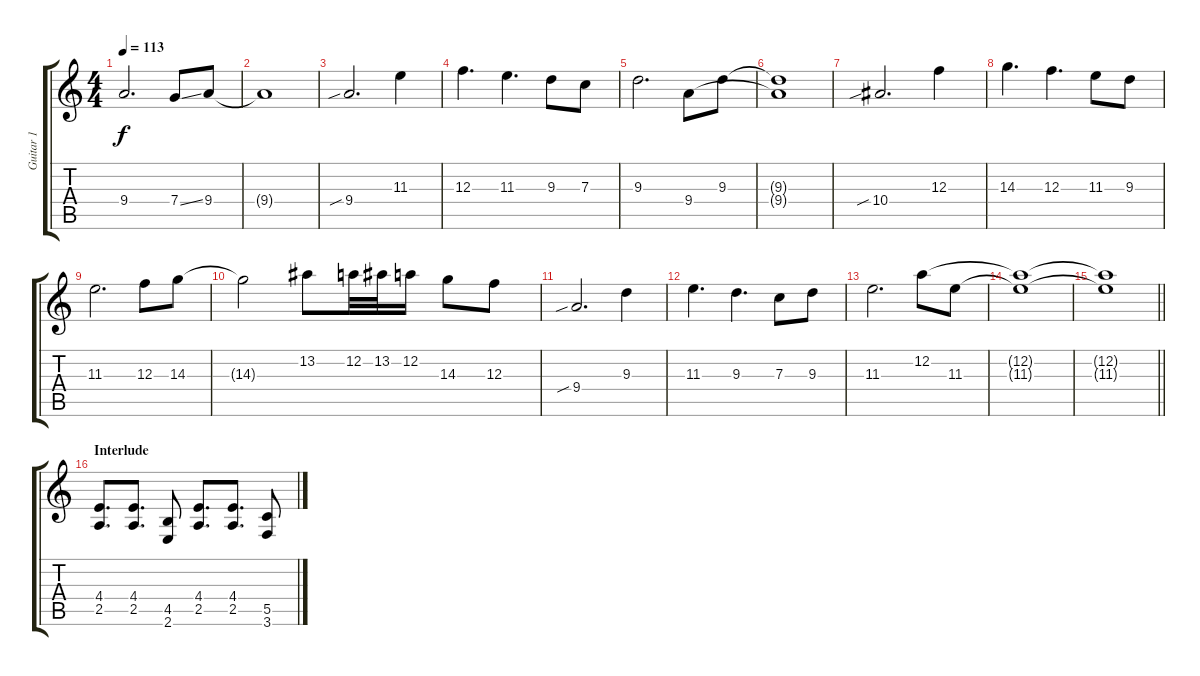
\track ("Guitar 1" "Guitar 1") {instrument distortionguitar}
\staff {score tabs}
\tuning (D4 A3 F3 C3 G2 D2) {hide}
\ts (4 4)
\tempo 113
\clef g2
\ks c
9.4.2{d dy f} 7.4{ss}.8 9.4.8 |
9.4{t}.1 |
9.4{sib}.2{d} 11.3.4 |
12.3.4{d} 11.3.4{d} 9.3.8 7.3.8 |
9.3.2{d} 9.4.8 9.3.8 |
(9.3{t} 9.4{t}).1 |
10.4{sib}.2{d} 12.3.4 |
14.3.4{d} 12.3.4{d} 11.3.8 9.3.8 |
11.3.2{d} 12.3.8 14.3.8 |
14.3{t}.2 13.2.8 12.2.32 13.2.32 12.2.16 14.3.8 12.3.8 |
9.4{sib}.2{d} 9.3.4 |
11.3.4{d} 9.3.4{d} 7.3.8 9.3.8 |
11.3.2{d} 12.2.8 11.3.8 |
(12.2{t} 11.3{t}).1 |
\barLineRight lightlight
(12.2{t} 11.3{t}).1 |
\section ("" "Interlude")
(4.4 2.5).8{d} (4.4 2.5).8{d} (4.5 2.6).8 (4.4 2.5).8{d} (4.4 2.5).8{d} (5.5 3.6).8
